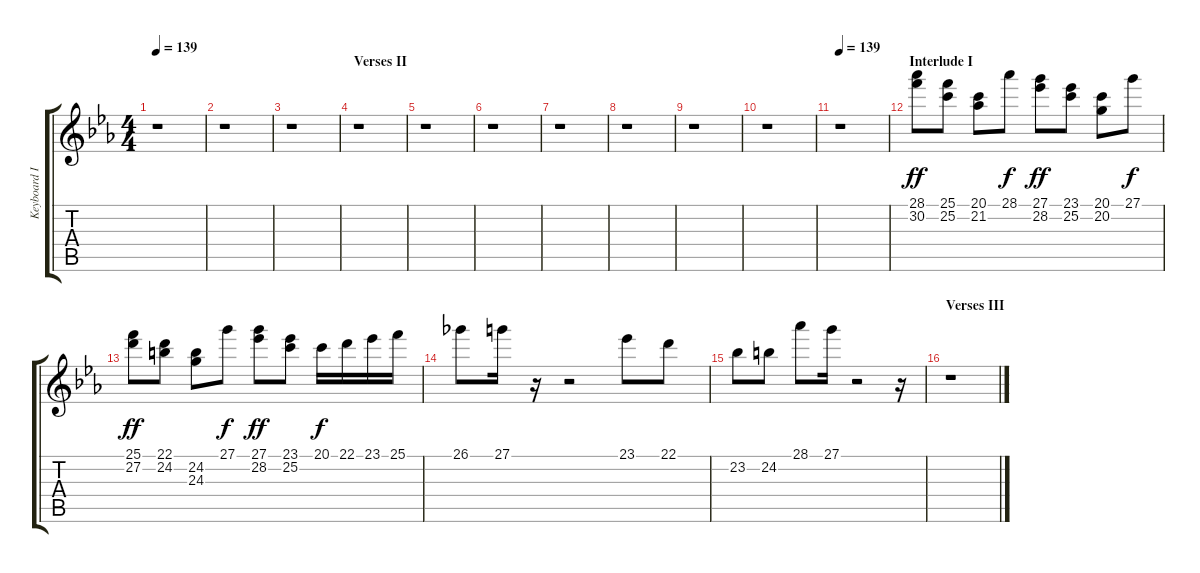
\track ("Keyboard II" "Keyboard I") {instrument fx5brightness}
\staff {score tabs}
\tuning (E4 B3 G3 D3 A2 E2) {hide}
\ts (4 4)
\tempo 139
\clef g2
\ks cminor
r.1{dy f} |
r.1 |
r.1 |
\section ("" "Verses II")
r.1 |
r.1 |
r.1 |
r.1 |
r.1 |
r.1 |
r.1 |
\tempo 139
r.1 |
\section ("" "Interlude I")
(28.1 30.2).8{dy ff volume 16 balance 4 instrument synthvoice} (25.1 25.2).8 (20.1 21.2).8 28.1.8{dy f} (27.1 28.2).8{dy ff} (23.1 25.2).8 (20.1 20.2).8 27.1.8{dy f} |
(25.1 27.2).8{dy ff} (22.1 24.2).8 (24.2 24.3).8 27.1.8{dy f} (27.1 28.2).8{dy ff} (23.1 25.2).8 20.1.16{dy f} 22.1.16 23.1.16 25.1.16 |
26.1.8 27.1.16 r.16 r.2 23.1.8 22.1.8 |
23.2.8 24.2.8 28.1.8 27.1.16 r.2 r.16 |
\section ("" "Verses III")
r.1{volume 16 balance 2 instrument fx5brightness}
